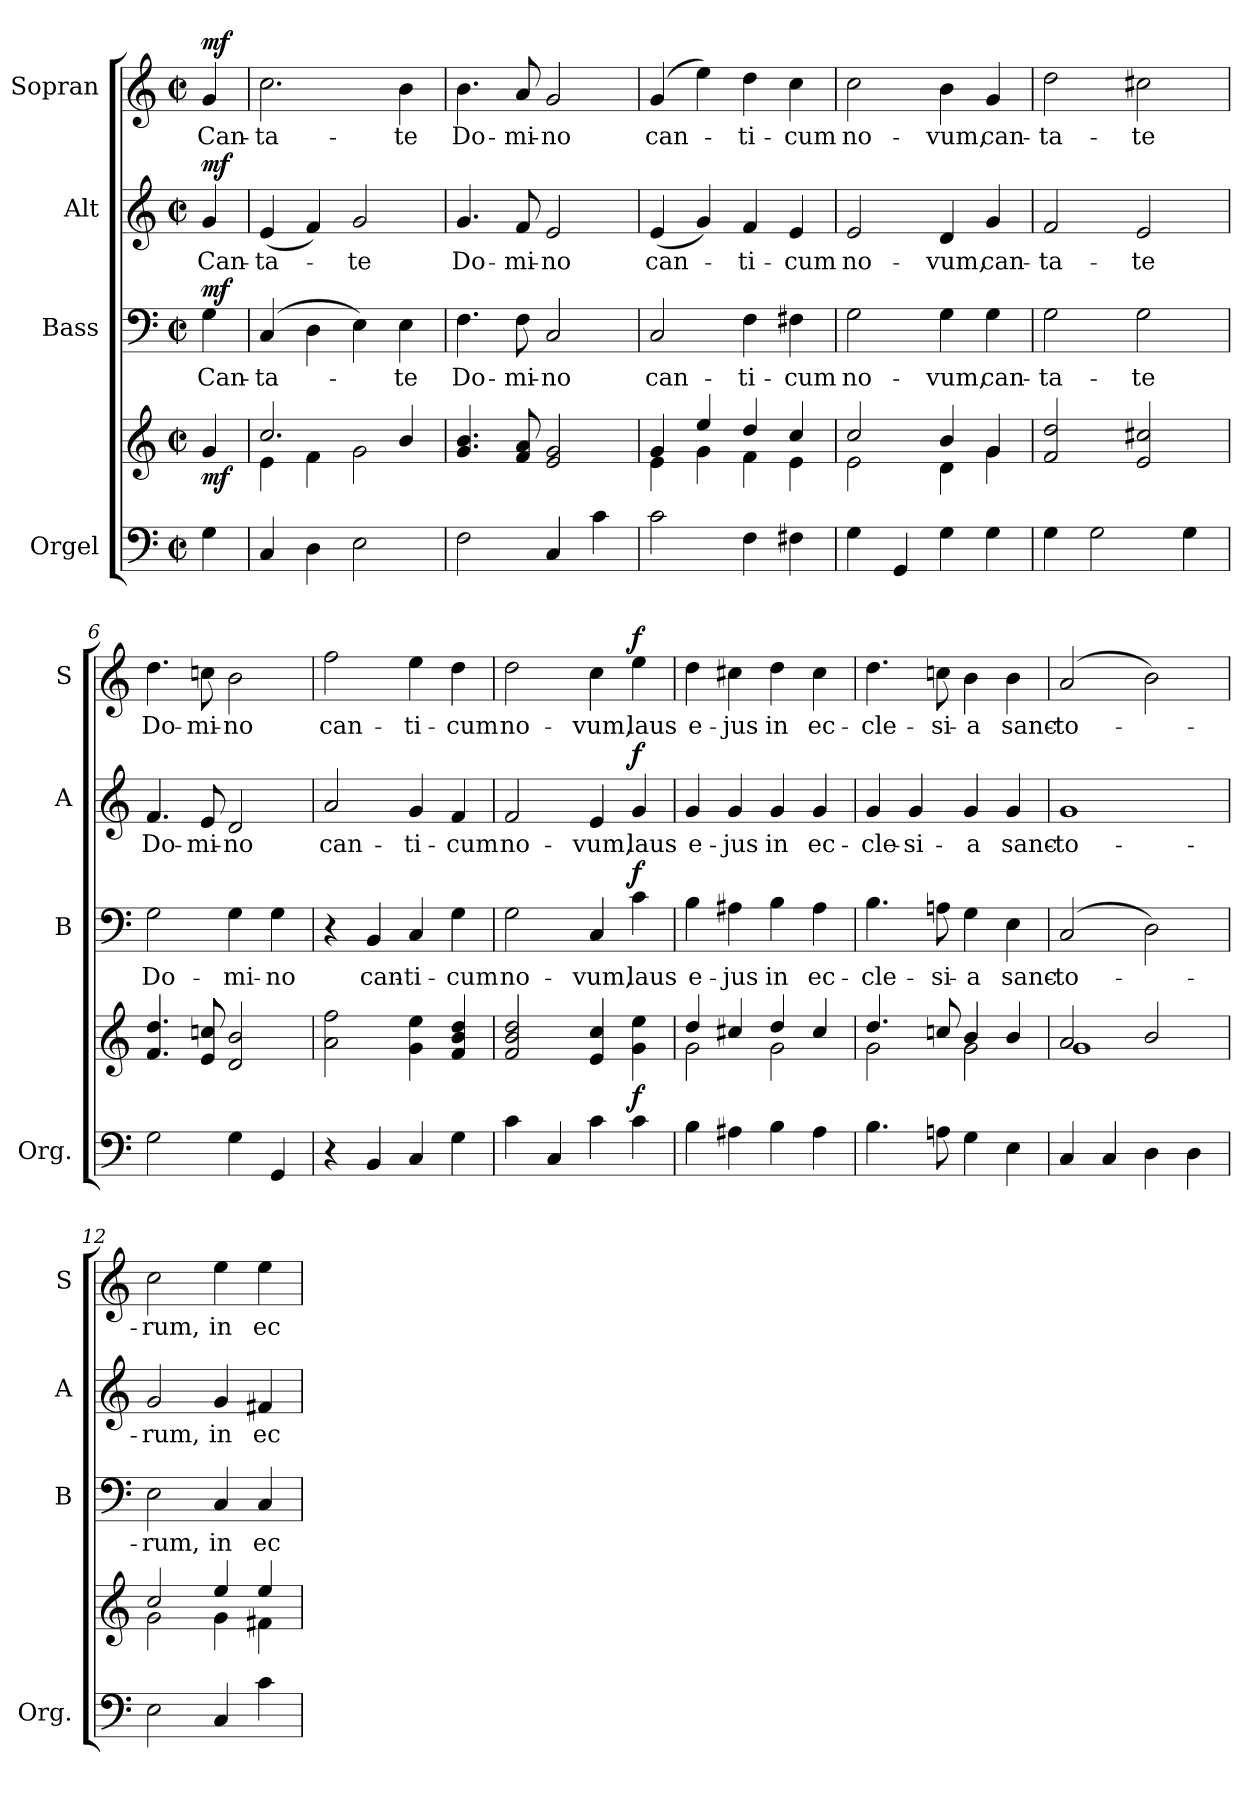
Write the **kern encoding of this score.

**kern	**kern	**dynam	**kern	**text	**dynam	**kern	**text	**dynam	**kern	**text	**dynam
*part4	*part4	*part4	*part3	*part3	*part3	*part2	*part2	*part2	*part1	*part1	*part1
*staff5	*staff4	*staff4/5	*staff3	*staff3	*staff3	*staff2	*staff2	*staff2	*staff1	*staff1	*staff1
*I"Orgel	*	*	*I"Bass	*	*	*I"Alt	*	*	*I"Sopran	*	*
*I'Org.	*	*	*I'B	*	*	*I'A	*	*	*I'S	*	*
*clefF4	*clefG2	*	*clefF4	*	*	*clefG2	*	*	*clefG2	*	*
*k[]	*k[]	*	*k[]	*	*	*k[]	*	*	*k[]	*	*
*C:	*C:	*	*C:	*	*	*C:	*	*	*C:	*	*
*M2/2	*M2/2	*	*M2/2	*	*	*M2/2	*	*	*M2/2	*	*
*met(c|)	*met(c|)	*	*met(c|)	*	*	*met(c|)	*	*	*met(c|)	*	*
=	=	=	=	=	=	=	=	=	=	=	=
!	!	!LO:DY:b	!	!LO:LY:b	!LO:DY:a	!	!LO:LY:b	!LO:DY:a	!	!LO:LY:b	!LO:DY:a
4G\	4g/	mf	4G\	Can-	mf	4g/	Can-	mf	4g/	Can-	mf
=1	=1	=1	=1	=1	=1	=1	=1	=1	=1	=1	=1
*	*^	*	*	*	*	*	*	*	*	*	*
!	!	!	!	!	!LO:LY:b	!	!	!LO:LY:b	!	!	!LO:LY:b	!
4C/	2.cc/	4e\	.	(4C/	-ta-	.	(<4e/	-ta-	.	2.cc\	-ta-	.
4D\	.	4f\	.	4D\	.	.	4f/)	.	.	.	.	.
!	!	!	!	!	!	!	!	!LO:LY:b	!	!	!	!
2E\	.	2g\	.	4E\)	.	.	2g/	-te	.	.	.	.
!	!	!	!	!	!LO:LY:b	!	!	!	!	!	!LO:LY:b	!
.	4b/	.	.	4E\	-te	.	.	.	.	4b\	-te	.
*	*v	*v	*	*	*	*	*	*	*	*	*	*
=2	=2	=2	=2	=2	=2	=2	=2	=2	=2	=2	=2
!	!	!	!	!LO:LY:b	!	!	!LO:LY:b	!	!	!LO:LY:b	!
2F\	4.g/ 4.b/	.	4.F\	Do-	.	4.g/	Do-	.	4.b\	Do-	.
!	!	!	!	!LO:LY:b	!	!	!LO:LY:b	!	!	!LO:LY:b	!
.	8f/ 8a/	.	8F\	-mi-	.	8f/	-mi-	.	8a/	-mi-	.
!	!	!	!	!LO:LY:b	!	!	!LO:LY:b	!	!	!LO:LY:b	!
4C/	2e/ 2g/	.	2C/	-no	.	2e/	-no	.	2g/	-no	.
4c\	.	.	.	.	.	.	.	.	.	.	.
=3	=3	=3	=3	=3	=3	=3	=3	=3	=3	=3	=3
*	*^	*	*	*	*	*	*	*	*	*	*
!	!	!	!	!	!LO:LY:b	!	!	!LO:LY:b	!	!	!LO:LY:b	!
2c\	4g/	4e\	.	2C/	can-	.	(<4e/	can-	.	(4g/	can-	.
.	4ee/	4g\	.	.	.	.	4g/)	.	.	4ee\)	.	.
!	!	!	!	!	!LO:LY:b	!	!	!LO:LY:b	!	!	!LO:LY:b	!
4F\	4dd/	4f\	.	4F\	-ti-	.	4f/	-ti-	.	4dd\	-ti-	.
!	!	!	!	!	!LO:LY:b	!	!	!LO:LY:b	!	!	!LO:LY:b	!
4F#X\	4cc/	4e\	.	4F#X\	-cum	.	4e/	-cum	.	4cc\	-cum	.
=4	=4	=4	=4	=4	=4	=4	=4	=4	=4	=4	=4	=4
!	!	!	!	!	!LO:LY:b	!	!	!LO:LY:b	!	!	!LO:LY:b	!
4G\	2cc/	2e\	.	2G\	no-	.	2e/	no-	.	2cc\	no-	.
4GG/	.	.	.	.	.	.	.	.	.	.	.	.
!	!	!	!	!	!LO:LY:b	!	!	!LO:LY:b	!	!	!LO:LY:b	!
4G\	4b/	4d\	.	4G\	-vum,	.	4d/	-vum,	.	4b\	-vum,	.
!	!	!	!	!	!LO:LY:b	!	!	!LO:LY:b	!	!	!LO:LY:b	!
4G\	4g/	4g\	.	4G\	can-	.	4g/	can-	.	4g/	can-	.
!!LO:LB:g=z
=5	=5	=5	=5	=5	=5	=5	=5	=5	=5	=5	=5	=5
!	!	!	!	!	!LO:LY:b	!	!	!LO:LY:b	!	!	!LO:LY:b	!
*	*v	*v	*	*	*	*	*	*	*	*	*	*
4G\	2f/ 2dd/	.	2G\	-ta-	.	2f/	-ta-	.	2dd\	-ta-	.
2G\	.	.	.	.	.	.	.	.	.	.	.
!	!	!	!	!LO:LY:b	!	!	!LO:LY:b	!	!	!LO:LY:b	!
.	2e/ 2cc#X/	.	2G\	-te	.	2e/	-te	.	2cc#X\	-te	.
4G\	.	.	.	.	.	.	.	.	.	.	.
=6	=6	=6	=6	=6	=6	=6	=6	=6	=6	=6	=6
!	!	!	!	!LO:LY:b	!	!	!LO:LY:b	!	!	!LO:LY:b	!
2G\	4.f/ 4.dd/	.	2G\	Do-	.	4.f/	Do-	.	4.dd\	Do-	.
!	!	!	!	!	!	!	!LO:LY:b	!	!	!LO:LY:b	!
.	8e/ 8ccn/	.	.	.	.	8e/	-mi-	.	8ccn\	-mi-	.
!	!	!	!	!LO:LY:b	!	!	!LO:LY:b	!	!	!LO:LY:b	!
4G\	2d/ 2b/	.	4G\	-mi-	.	2d/	-no	.	2b\	-no	.
!	!	!	!	!LO:LY:b	!	!	!	!	!	!	!
4GG/	.	.	4G\	-no	.	.	.	.	.	.	.
=7	=7	=7	=7	=7	=7	=7	=7	=7	=7	=7	=7
!	!	!	!	!	!	!	!LO:LY:b	!	!	!LO:LY:b	!
4r	2a\ 2ff\	.	4r	.	.	2a/	can-	.	2ff\	can-	.
!	!	!	!	!LO:LY:b	!	!	!	!	!	!	!
4BB/	.	.	4BB/	can-	.	.	.	.	.	.	.
!	!	!	!	!LO:LY:b	!	!	!LO:LY:b	!	!	!LO:LY:b	!
4C/	4g\ 4ee\	.	4C/	-ti-	.	4g/	-ti-	.	4ee\	-ti-	.
!	!	!	!	!LO:LY:b	!	!	!LO:LY:b	!	!	!LO:LY:b	!
4G\	4f/ 4b/ 4dd/	.	4G\	-cum	.	4f/	-cum	.	4dd\	-cum	.
=8	=8	=8	=8	=8	=8	=8	=8	=8	=8	=8	=8
!	!	!	!	!LO:LY:b	!	!	!LO:LY:b	!	!	!LO:LY:b	!
4c\	2f/ 2b/ 2dd/	.	2G\	no-	.	2f/	no-	.	2dd\	no-	.
4C/	.	.	.	.	.	.	.	.	.	.	.
!	!	!	!	!LO:LY:b	!	!	!LO:LY:b	!	!	!LO:LY:b	!
4c\	4e/ 4cc/	.	4C/	-vum,	.	4e/	-vum,	.	4cc\	-vum,	.
!	!	!LO:DY:b	!	!LO:LY:b	!LO:DY:a	!	!LO:LY:b	!LO:DY:a	!	!LO:LY:b	!LO:DY:a
4c\	4g\ 4ee\	f	4c\	laus	f	4g/	laus	f	4ee\	laus	f
=9	=9	=9	=9	=9	=9	=9	=9	=9	=9	=9	=9
*	*^	*	*	*	*	*	*	*	*	*	*
!	!	!	!	!	!LO:LY:b	!	!	!LO:LY:b	!	!	!LO:LY:b	!
4B\	4dd/	2g\	.	4B\	e-	.	4g/	e-	.	4dd\	e-	.
!	!	!	!	!	!LO:LY:b	!	!	!LO:LY:b	!	!	!LO:LY:b	!
4A#X\	4cc#X/	.	.	4A#X\	-jus	.	4g/	-jus	.	4cc#X\	-jus	.
!	!	!	!	!	!LO:LY:b	!	!	!LO:LY:b	!	!	!LO:LY:b	!
4B\	4dd/	2g\	.	4B\	in	.	4g/	in	.	4dd\	in	.
!	!	!	!	!	!LO:LY:b	!	!	!LO:LY:b	!	!	!LO:LY:b	!
4A#\	4cc#/	.	.	4A#\	ec-	.	4g/	ec-	.	4cc#\	ec-	.
!!LO:PB:g=z
=10	=10	=10	=10	=10	=10	=10	=10	=10	=10	=10	=10	=10
!	!	!	!	!	!LO:LY:b	!	!	!LO:LY:b	!	!	!LO:LY:b	!
4.B\	4.dd/	2g\	.	4.B\	-cle-	.	4g/	-cle-	.	4.dd\	-cle-	.
!	!	!	!	!	!	!	!	!LO:LY:b	!	!	!	!
.	.	.	.	.	.	.	4g/	-si-	.	.	.	.
!	!	!	!	!	!LO:LY:b	!	!	!	!	!	!LO:LY:b	!
8An\	8ccn/	.	.	8An\	-si-	.	.	.	.	8ccn\	-si-	.
!	!	!	!	!	!LO:LY:b	!	!	!LO:LY:b	!	!	!LO:LY:b	!
4G\	4b/	2g\	.	4G\	-a	.	4g/	-a	.	4b\	-a	.
!	!	!	!	!	!LO:LY:b	!	!	!LO:LY:b	!	!	!LO:LY:b	!
4E\	4b/	.	.	4E\	sanc-	.	4g/	sanc-	.	4b\	sanc-	.
=11	=11	=11	=11	=11	=11	=11	=11	=11	=11	=11	=11	=11
!	!	!	!	!	!LO:LY:b	!	!	!LO:LY:b	!	!	!LO:LY:b	!
4C/	2a/	1g	.	(2C/	-to-	.	1g	-to-	.	(2a/	-to-	.
4C/	.	.	.	.	.	.	.	.	.	.	.	.
4D\	2b/	.	.	2D\)	.	.	.	.	.	2b\)	.	.
4D\	.	.	.	.	.	.	.	.	.	.	.	.
=12	=12	=12	=12	=12	=12	=12	=12	=12	=12	=12	=12	=12
!	!	!	!	!	!LO:LY:b	!	!	!LO:LY:b	!	!	!LO:LY:b	!
2E\	2cc/	2g\	.	2E\	-rum,	.	2g/	-rum,	.	2cc\	-rum,	.
!	!	!	!	!	!LO:LY:b	!	!	!LO:LY:b	!	!	!LO:LY:b	!
4C/	4ee/	4g\	.	4C/	in	.	4g/	in	.	4ee\	in	.
!	!	!	!	!	!LO:LY:b	!	!	!LO:LY:b	!	!	!LO:LY:b	!
4c\	4ee/	4f#X\	.	4C/	ec-	.	4f#X/	ec-	.	4ee\	ec-	.
*	*v	*v	*	*	*	*	*	*	*	*	*	*
=	=	=	=	=	=	=	=	=	=	=	=
*-	*-	*-	*-	*-	*-	*-	*-	*-	*-	*-	*-
